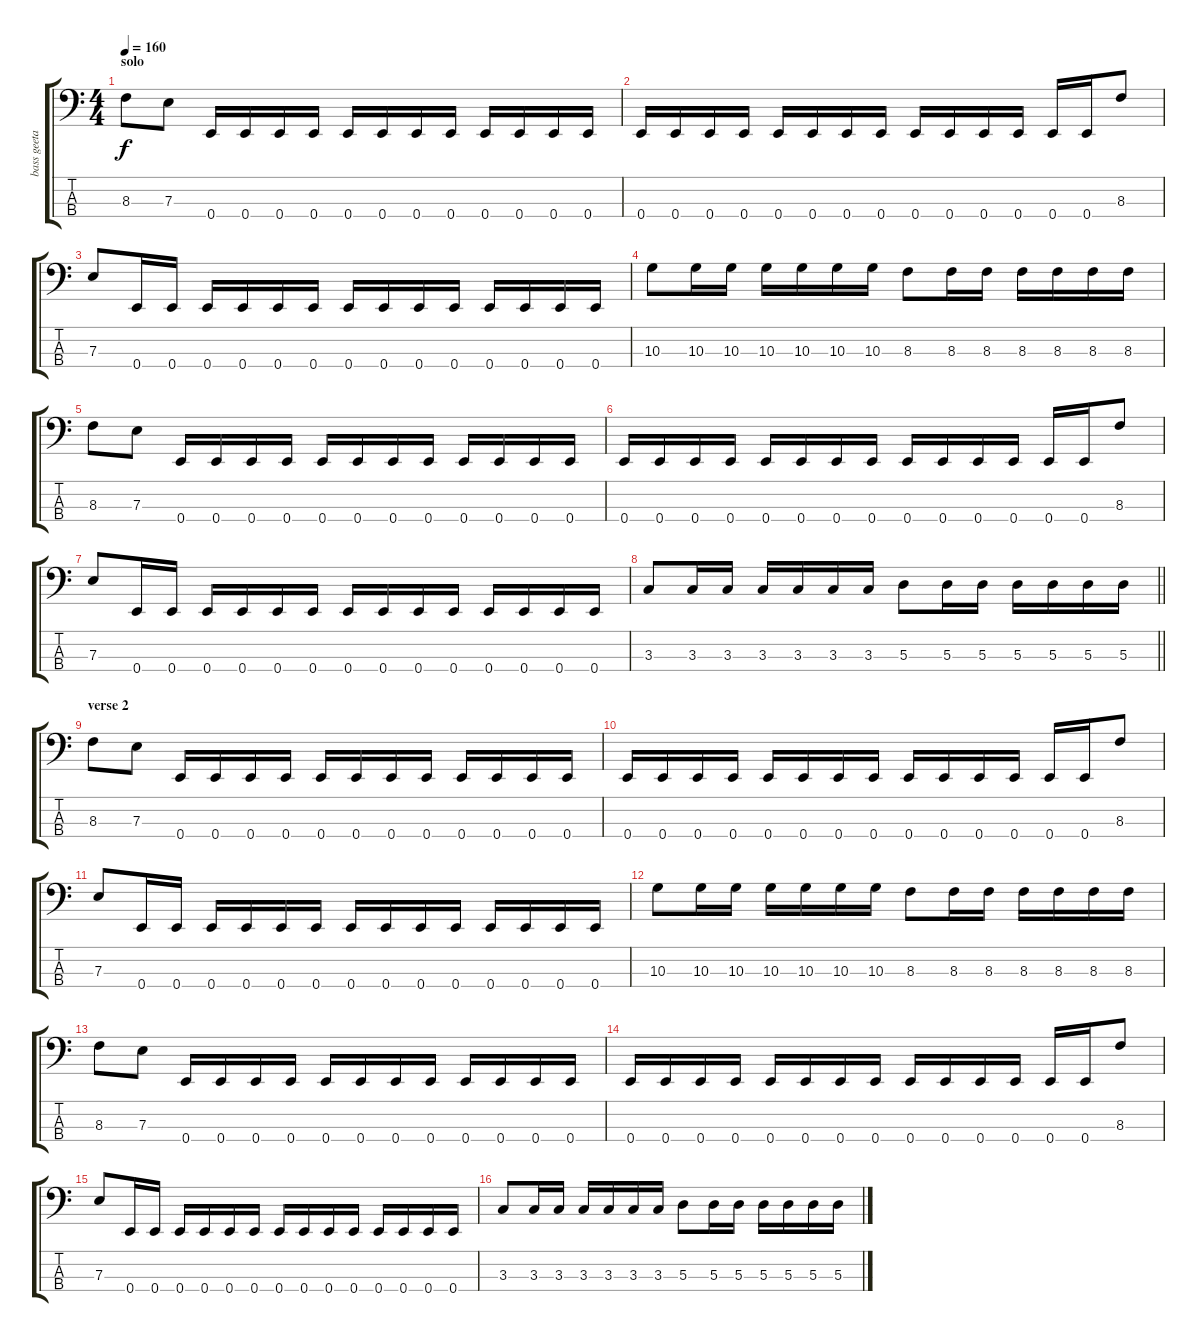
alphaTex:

\track ("bass geetar" "bass geeta") {instrument electricbasspick}
\staff {score tabs}
\tuning (G2 D2 A1 E1) {hide}
\ts (4 4)
\section ("" "solo")
\tempo 160
\clef f4
\ks c
8.3.8{dy f} 7.3.8 0.4.16 0.4.16 0.4.16 0.4.16 0.4.16 0.4.16 0.4.16 0.4.16 0.4.16 0.4.16 0.4.16 0.4.16 |
0.4.16 0.4.16 0.4.16 0.4.16 0.4.16 0.4.16 0.4.16 0.4.16 0.4.16 0.4.16 0.4.16 0.4.16 0.4.16 0.4.16 8.3.8 |
7.3.8 0.4.16 0.4.16 0.4.16 0.4.16 0.4.16 0.4.16 0.4.16 0.4.16 0.4.16 0.4.16 0.4.16 0.4.16 0.4.16 0.4.16 |
10.3.8 10.3.16 10.3.16 10.3.16 10.3.16 10.3.16 10.3.16 8.3.8 8.3.16 8.3.16 8.3.16 8.3.16 8.3.16 8.3.16 |
8.3.8 7.3.8 0.4.16 0.4.16 0.4.16 0.4.16 0.4.16 0.4.16 0.4.16 0.4.16 0.4.16 0.4.16 0.4.16 0.4.16 |
0.4.16 0.4.16 0.4.16 0.4.16 0.4.16 0.4.16 0.4.16 0.4.16 0.4.16 0.4.16 0.4.16 0.4.16 0.4.16 0.4.16 8.3.8 |
7.3.8 0.4.16 0.4.16 0.4.16 0.4.16 0.4.16 0.4.16 0.4.16 0.4.16 0.4.16 0.4.16 0.4.16 0.4.16 0.4.16 0.4.16 |
\barLineRight lightlight
3.3.8 3.3.16 3.3.16 3.3.16 3.3.16 3.3.16 3.3.16 5.3.8 5.3.16 5.3.16 5.3.16 5.3.16 5.3.16 5.3.16 |
\section ("" "verse 2")
8.3.8 7.3.8 0.4.16 0.4.16 0.4.16 0.4.16 0.4.16 0.4.16 0.4.16 0.4.16 0.4.16 0.4.16 0.4.16 0.4.16 |
0.4.16 0.4.16 0.4.16 0.4.16 0.4.16 0.4.16 0.4.16 0.4.16 0.4.16 0.4.16 0.4.16 0.4.16 0.4.16 0.4.16 8.3.8 |
7.3.8 0.4.16 0.4.16 0.4.16 0.4.16 0.4.16 0.4.16 0.4.16 0.4.16 0.4.16 0.4.16 0.4.16 0.4.16 0.4.16 0.4.16 |
10.3.8 10.3.16 10.3.16 10.3.16 10.3.16 10.3.16 10.3.16 8.3.8 8.3.16 8.3.16 8.3.16 8.3.16 8.3.16 8.3.16 |
8.3.8 7.3.8 0.4.16 0.4.16 0.4.16 0.4.16 0.4.16 0.4.16 0.4.16 0.4.16 0.4.16 0.4.16 0.4.16 0.4.16 |
0.4.16 0.4.16 0.4.16 0.4.16 0.4.16 0.4.16 0.4.16 0.4.16 0.4.16 0.4.16 0.4.16 0.4.16 0.4.16 0.4.16 8.3.8 |
7.3.8 0.4.16 0.4.16 0.4.16 0.4.16 0.4.16 0.4.16 0.4.16 0.4.16 0.4.16 0.4.16 0.4.16 0.4.16 0.4.16 0.4.16 |
3.3.8 3.3.16 3.3.16 3.3.16 3.3.16 3.3.16 3.3.16 5.3.8 5.3.16 5.3.16 5.3.16 5.3.16 5.3.16 5.3.16
